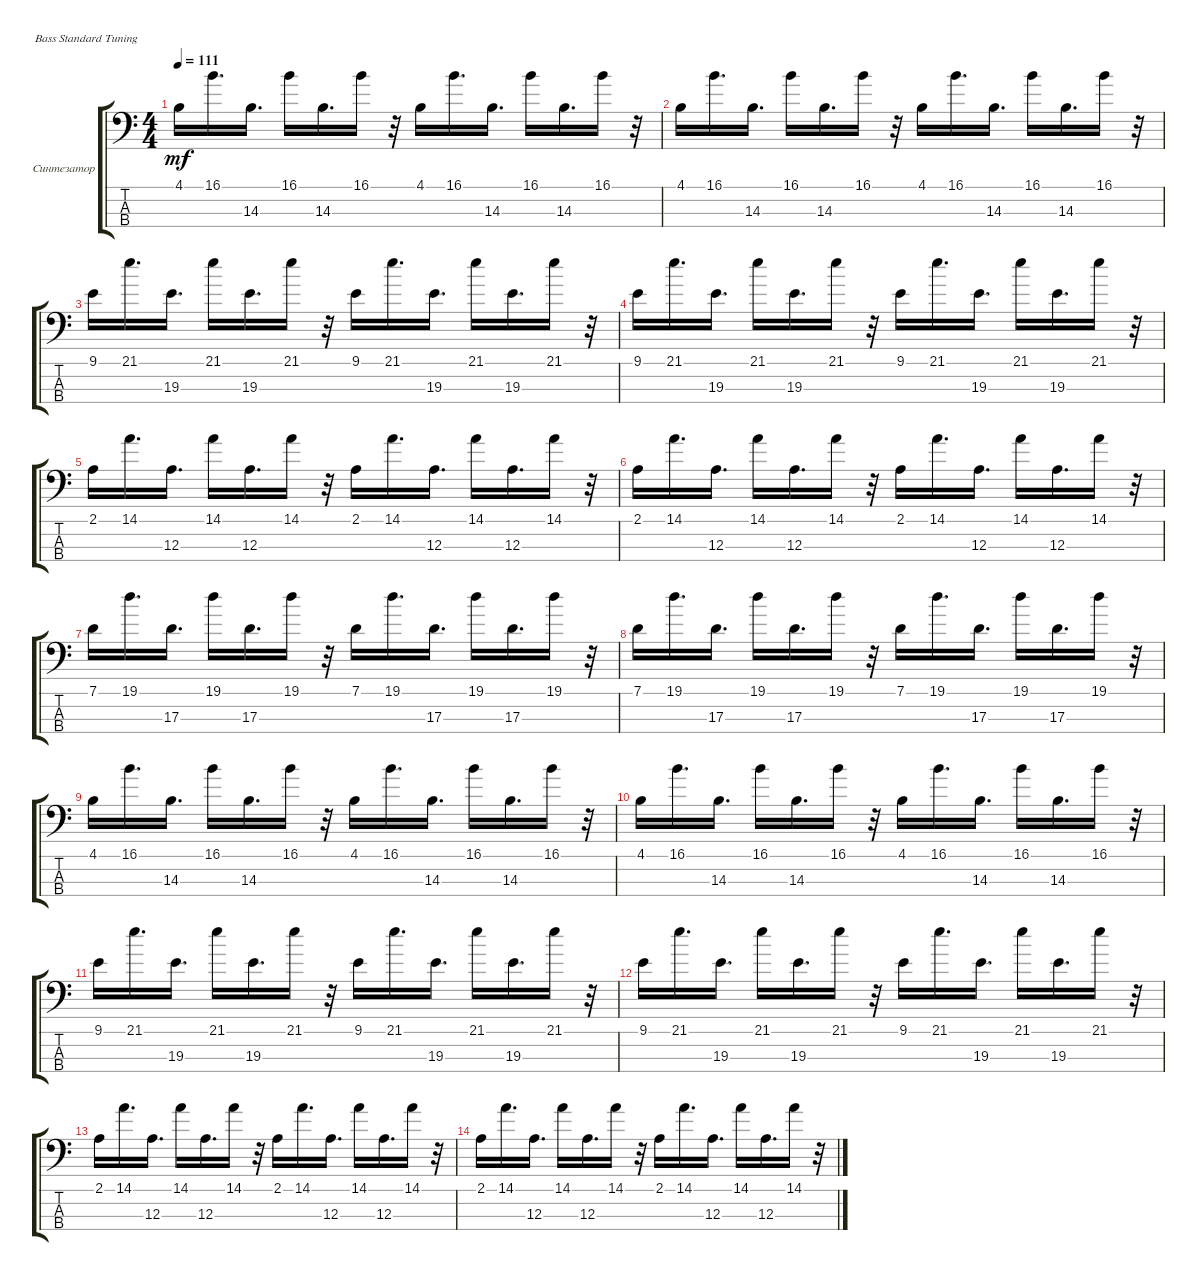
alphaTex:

\bracketExtendMode groupsimilarinstruments
\firstSystemTrackNameOrientation horizontal
\otherSystemsTrackNameOrientation horizontal
\track ("Синтезатор" "Синтезатор") {instrument synthbass1}
\staff {score tabs}
\tuning (G2 D2 A1 E1)
\ts (4 4)
\tempo 111
\clef f4
\ks c
4.1.16{dy mf} 16.1.16{d} 14.3.16{d} 16.1.16 14.3.16{d} 16.1.16 r.32 4.1.16 16.1.16{d} 14.3.16{d} 16.1.16 14.3.16{d} 16.1.16 r.32 |
4.1.16 16.1.16{d} 14.3.16{d} 16.1.16 14.3.16{d} 16.1.16 r.32 4.1.16 16.1.16{d} 14.3.16{d} 16.1.16 14.3.16{d} 16.1.16 r.32 |
9.1.16 21.1.16{d} 19.3.16{d} 21.1.16 19.3.16{d} 21.1.16 r.32 9.1.16 21.1.16{d} 19.3.16{d} 21.1.16 19.3.16{d} 21.1.16 r.32 |
9.1.16 21.1.16{d} 19.3.16{d} 21.1.16 19.3.16{d} 21.1.16 r.32 9.1.16 21.1.16{d} 19.3.16{d} 21.1.16 19.3.16{d} 21.1.16 r.32 |
2.1.16 14.1.16{d} 12.3.16{d} 14.1.16 12.3.16{d} 14.1.16 r.32 2.1.16 14.1.16{d} 12.3.16{d} 14.1.16 12.3.16{d} 14.1.16 r.32 |
2.1.16 14.1.16{d} 12.3.16{d} 14.1.16 12.3.16{d} 14.1.16 r.32 2.1.16 14.1.16{d} 12.3.16{d} 14.1.16 12.3.16{d} 14.1.16 r.32 |
7.1.16 19.1.16{d} 17.3.16{d} 19.1.16 17.3.16{d} 19.1.16 r.32 7.1.16 19.1.16{d} 17.3.16{d} 19.1.16 17.3.16{d} 19.1.16 r.32 |
7.1.16 19.1.16{d} 17.3.16{d} 19.1.16 17.3.16{d} 19.1.16 r.32 7.1.16 19.1.16{d} 17.3.16{d} 19.1.16 17.3.16{d} 19.1.16 r.32 |
4.1.16 16.1.16{d} 14.3.16{d} 16.1.16 14.3.16{d} 16.1.16 r.32 4.1.16 16.1.16{d} 14.3.16{d} 16.1.16 14.3.16{d} 16.1.16 r.32 |
4.1.16 16.1.16{d} 14.3.16{d} 16.1.16 14.3.16{d} 16.1.16 r.32 4.1.16 16.1.16{d} 14.3.16{d} 16.1.16 14.3.16{d} 16.1.16 r.32 |
9.1.16 21.1.16{d} 19.3.16{d} 21.1.16 19.3.16{d} 21.1.16 r.32 9.1.16 21.1.16{d} 19.3.16{d} 21.1.16 19.3.16{d} 21.1.16 r.32 |
9.1.16 21.1.16{d} 19.3.16{d} 21.1.16 19.3.16{d} 21.1.16 r.32 9.1.16 21.1.16{d} 19.3.16{d} 21.1.16 19.3.16{d} 21.1.16 r.32 |
2.1.16 14.1.16{d} 12.3.16{d} 14.1.16 12.3.16{d} 14.1.16 r.32 2.1.16 14.1.16{d} 12.3.16{d} 14.1.16 12.3.16{d} 14.1.16 r.32 |
2.1.16 14.1.16{d} 12.3.16{d} 14.1.16 12.3.16{d} 14.1.16 r.32 2.1.16 14.1.16{d} 12.3.16{d} 14.1.16 12.3.16{d} 14.1.16 r.32
